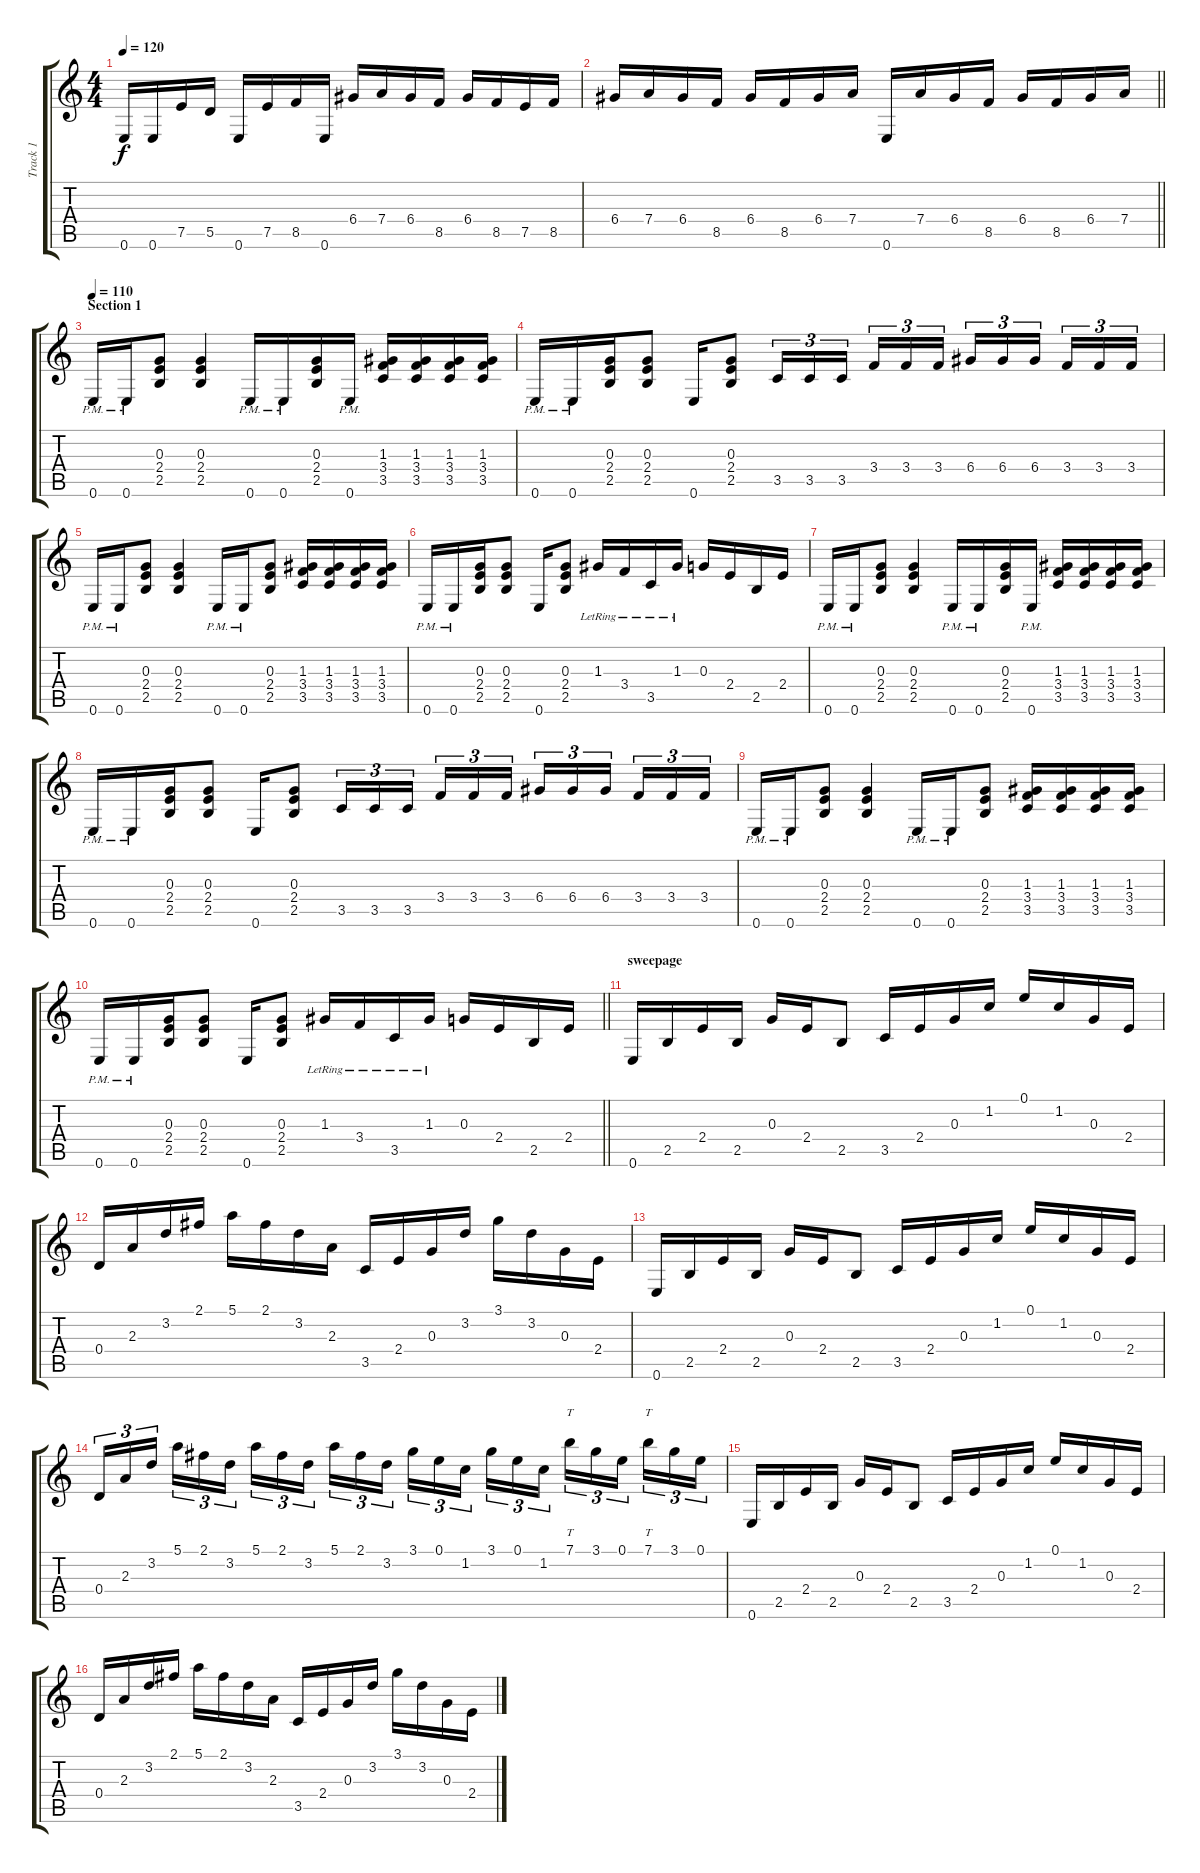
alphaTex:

\track ("Track 1" "Track 1") {instrument distortionguitar}
\staff {score tabs}
\tuning (E4 B3 G3 D3 A2 E2) {hide}
\ts (4 4)
\tempo 120
\clef g2
\ks c
0.6.16{dy f} 0.6.16 7.5.16 5.5.16 0.6.16 7.5.16 8.5.16 0.6.16 6.4.16 7.4.16 6.4.16 8.5.16 6.4.16 8.5.16 7.5.16 8.5.16 |
\barLineRight lightlight
6.4.16 7.4.16 6.4.16 8.5.16 6.4.16 8.5.16 6.4.16 7.4.16 0.6.16 7.4.16 6.4.16 8.5.16 6.4.16 8.5.16 6.4.16 7.4.16 |
\section ("" "Section 1")
\tempo 110
0.6{pm}.16 0.6{pm}.16 (0.3 2.4 2.5).8 (0.3 2.4 2.5).4 0.6{pm}.16 0.6{pm}.16 (0.3 2.4 2.5).16 0.6{pm}.16 (1.3 3.4 3.5).16 (1.3 3.4 3.5).16 (1.3 3.4 3.5).16 (1.3 3.4 3.5).16 |
0.6{pm}.16 0.6{pm}.16 (0.3 2.4 2.5).16 (0.3 2.4 2.5).8 0.6.16 (0.3 2.4 2.5).8 3.5.16{tu (3 2)} 3.5.16{tu (3 2)} 3.5.16{tu (3 2) beam splitsecondary} 3.4.16{tu (3 2)} 3.4.16{tu (3 2)} 3.4.16{tu (3 2)} 6.4.16{tu (3 2)} 6.4.16{tu (3 2)} 6.4.16{tu (3 2) beam splitsecondary} 3.4.16{tu (3 2)} 3.4.16{tu (3 2)} 3.4.16{tu (3 2)} |
0.6{pm}.16 0.6{pm}.16 (0.3 2.4 2.5).8 (0.3 2.4 2.5).4 0.6{pm}.16 0.6{pm}.16 (0.3 2.4 2.5).8 (1.3 3.4 3.5).16 (1.3 3.4 3.5).16 (1.3 3.4 3.5).16 (1.3 3.4 3.5).16 |
0.6{pm}.16 0.6{pm}.16 (0.3 2.4 2.5).16 (0.3 2.4 2.5).8 0.6.16 (0.3 2.4 2.5).8 1.3{lr}.16 3.4{lr}.16 3.5{lr}.16 1.3{lr}.16 0.3.16 2.4.16 2.5.16 2.4.16 |
0.6{pm}.16 0.6{pm}.16 (0.3 2.4 2.5).8 (0.3 2.4 2.5).4 0.6{pm}.16 0.6{pm}.16 (0.3 2.4 2.5).16 0.6{pm}.16 (1.3 3.4 3.5).16 (1.3 3.4 3.5).16 (1.3 3.4 3.5).16 (1.3 3.4 3.5).16 |
0.6{pm}.16 0.6{pm}.16 (0.3 2.4 2.5).16 (0.3 2.4 2.5).8 0.6.16 (0.3 2.4 2.5).8 3.5.16{tu (3 2)} 3.5.16{tu (3 2)} 3.5.16{tu (3 2) beam splitsecondary} 3.4.16{tu (3 2)} 3.4.16{tu (3 2)} 3.4.16{tu (3 2)} 6.4.16{tu (3 2)} 6.4.16{tu (3 2)} 6.4.16{tu (3 2) beam splitsecondary} 3.4.16{tu (3 2)} 3.4.16{tu (3 2)} 3.4.16{tu (3 2)} |
0.6{pm}.16 0.6{pm}.16 (0.3 2.4 2.5).8 (0.3 2.4 2.5).4 0.6{pm}.16 0.6{pm}.16 (0.3 2.4 2.5).8 (1.3 3.4 3.5).16 (1.3 3.4 3.5).16 (1.3 3.4 3.5).16 (1.3 3.4 3.5).16 |
\barLineRight lightlight
0.6{pm}.16 0.6{pm}.16 (0.3 2.4 2.5).16 (0.3 2.4 2.5).8 0.6.16 (0.3 2.4 2.5).8 1.3{lr}.16 3.4{lr}.16 3.5{lr}.16 1.3{lr}.16 0.3.16 2.4.16 2.5.16 2.4.16 |
\section ("" "sweepage")
0.6.16 2.5.16 2.4.16 2.5.16 0.3.16 2.4.16 2.5.8 3.5.16 2.4.16 0.3.16 1.2.16 0.1.16 1.2.16 0.3.16 2.4.16 |
0.4.16 2.3.16 3.2.16 2.1.16 5.1.16 2.1.16 3.2.16 2.3.16 3.5.16 2.4.16 0.3.16 3.2.16 3.1.16 3.2.16 0.3.16 2.4.16 |
0.6.16 2.5.16 2.4.16 2.5.16 0.3.16 2.4.16 2.5.8 3.5.16 2.4.16 0.3.16 1.2.16 0.1.16 1.2.16 0.3.16 2.4.16 |
0.4.16{tu (3 2)} 2.3.16{tu (3 2)} 3.2.16{tu (3 2) beam splitsecondary} 5.1.16{tu (3 2)} 2.1.16{tu (3 2)} 3.2.16{tu (3 2)} 5.1.16{tu (3 2)} 2.1.16{tu (3 2)} 3.2.16{tu (3 2) beam splitsecondary} 5.1.16{tu (3 2)} 2.1.16{tu (3 2)} 3.2.16{tu (3 2)} 3.1.16{tu (3 2)} 0.1.16{tu (3 2)} 1.2.16{tu (3 2) beam splitsecondary} 3.1.16{tu (3 2)} 0.1.16{tu (3 2)} 1.2.16{tu (3 2)} 7.1.16{tt tu (3 2)} 3.1.16{tu (3 2)} 0.1.16{tu (3 2) beam splitsecondary} 7.1.16{tt tu (3 2)} 3.1.16{tu (3 2)} 0.1.16{tu (3 2)} |
0.6.16 2.5.16 2.4.16 2.5.16 0.3.16 2.4.16 2.5.8 3.5.16 2.4.16 0.3.16 1.2.16 0.1.16 1.2.16 0.3.16 2.4.16 |
0.4.16 2.3.16 3.2.16 2.1.16 5.1.16 2.1.16 3.2.16 2.3.16 3.5.16 2.4.16 0.3.16 3.2.16 3.1.16 3.2.16 0.3.16 2.4.16
